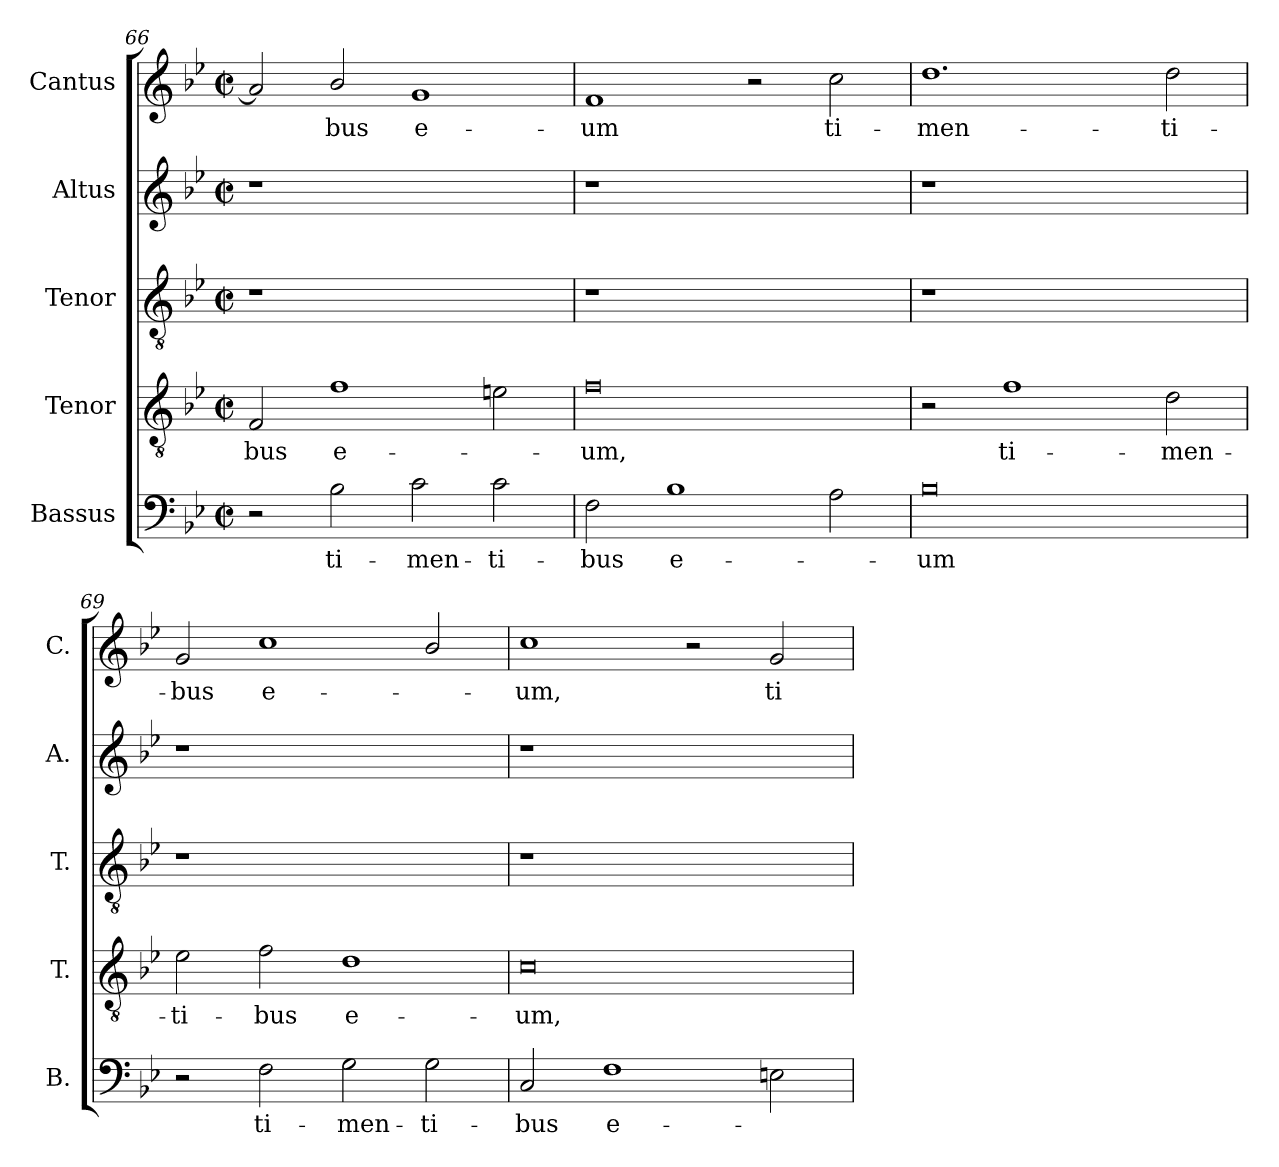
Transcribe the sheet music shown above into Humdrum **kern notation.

**kern	**text	**kern	**text	**kern	**kern	**kern	**text
*part5	*part5	*part4	*part4	*part3	*part2	*part1	*part1
*staff5	*staff5	*staff4	*staff4	*staff3	*staff2	*staff1	*staff1
*I"Bassus	*	*I"Tenor	*	*I"Tenor	*I"Altus	*I"Cantus	*
*I'B.	*	*I'T.	*	*I'T.	*I'A.	*I'C.	*
*clefF4	*	*clefGv2	*	*clefGv2	*clefG2	*clefG2	*
*	*	*ITrd7c12	*	*ITrd7c12	*	*	*
*k[b-e-]	*	*k[b-e-]	*	*k[b-e-]	*k[b-e-]	*k[b-e-]	*
*B-:	*	*B-:	*	*B-:	*B-:	*B-:	*
*M2/2	*	*M2/2	*	*M2/2	*M2/2	*M2/2	*
*met(c|)	*	*met(c|)	*	*met(c|)	*met(c|)	*met(c|)	*
=66	=66	=66	=66	=66	=66	=66	=66
!	!	!	!LO:LY:b:color=#000000	!LO:N:vis=1	!LO:N:vis=1	!	!
2r	.	2FFi/	-bus	1r	1r	2ai/]	.
!	!LO:LY:b:color=#000000	!	!	!	!	!	!
!	!	!	!LO:LY:b:color=#000000	!	!	!	!
!	!	!	!	!	!	!	!LO:LY:b:color=#000000
2B-i\	ti-	1Fi	e-	.	.	2b-i/	-bus
!	!LO:LY:b:color=#000000	!	!	!	!	!	!
!	!	!	!	!	!	!	!LO:LY:b:color=#000000
2ci\	-men-	.	.	1ryy	1ryy	1gi	e-
!	!LO:LY:b:color=#000000	!	!	!	!	!	!
2ci\	-ti-	2Ei\	.	.	.	.	.
!!LO:PB:g=z
=67	=67	=67	=67	=67	=67	=67	=67
!	!LO:LY:b:color=#000000	!	!	!	!	!	!
!	!	!	!LO:LY:b:color=#000000	!LO:N:vis=1	!LO:N:vis=1	!	!
!	!	!	!	!	!	!	!LO:LY:b:color=#000000
2Fi\	-bus	0Fi	-um,	1r	1r	1fi	-um
!	!LO:LY:b:color=#000000	!	!	!	!	!	!
1B-i	e-	.	.	.	.	.	.
.	.	.	.	1ryy	1ryy	2r	.
!	!	!	!	!	!	!	!LO:LY:b:color=#000000
2Ai\	.	.	.	.	.	2cci\	ti-
=68	=68	=68	=68	=68	=68	=68	=68
!	!LO:LY:b:color=#000000	!	!	!LO:N:vis=1	!LO:N:vis=1	!	!
!	!	!	!	!	!	!	!LO:LY:b:color=#000000
0B-i	-um	2r	.	1r	1r	1.ddi	-men-
!	!	!	!LO:LY:b:color=#000000	!	!	!	!
.	.	1Fi	ti-	.	.	.	.
.	.	.	.	1ryy	1ryy	.	.
!	!	!	!LO:LY:b:color=#000000	!	!	!	!
!	!	!	!	!	!	!	!LO:LY:b:color=#000000
.	.	2Di\	-men-	.	.	2ddi\	-ti-
=69	=69	=69	=69	=69	=69	=69	=69
!	!	!	!LO:LY:b:color=#000000	!LO:N:vis=1	!LO:N:vis=1	!	!
!	!	!	!	!	!	!	!LO:LY:b:color=#000000
2r	.	2E-i\	-ti-	1r	1r	2gi/	-bus
!	!LO:LY:b:color=#000000	!	!	!	!	!	!
!	!	!	!LO:LY:b:color=#000000	!	!	!	!
!	!	!	!	!	!	!	!LO:LY:b:color=#000000
2Fi\	ti-	2Fi\	-bus	.	.	1cci	e-
!	!LO:LY:b:color=#000000	!	!	!	!	!	!
!	!	!	!LO:LY:b:color=#000000	!	!	!	!
2Gi\	-men-	1Di	e-	1ryy	1ryy	.	.
!	!LO:LY:b:color=#000000	!	!	!	!	!	!
2Gi\	-ti-	.	.	.	.	2b-i/	.
=70	=70	=70	=70	=70	=70	=70	=70
!	!LO:LY:b:color=#000000	!	!	!	!	!	!
!	!	!	!LO:LY:b:color=#000000	!LO:N:vis=1	!LO:N:vis=1	!	!
!	!	!	!	!	!	!	!LO:LY:b:color=#000000
2Ci/	-bus	0Ci	-um,	1r	1r	1cci	-um,
!	!LO:LY:b:color=#000000	!	!	!	!	!	!
1Fi	e-	.	.	.	.	.	.
.	.	.	.	1ryy	1ryy	2r	.
!	!	!	!	!	!	!	!LO:LY:b:color=#000000
2Ei\	.	.	.	.	.	2gi/	ti-
=	=	=	=	=	=	=	=
*-	*-	*-	*-	*-	*-	*-	*-
